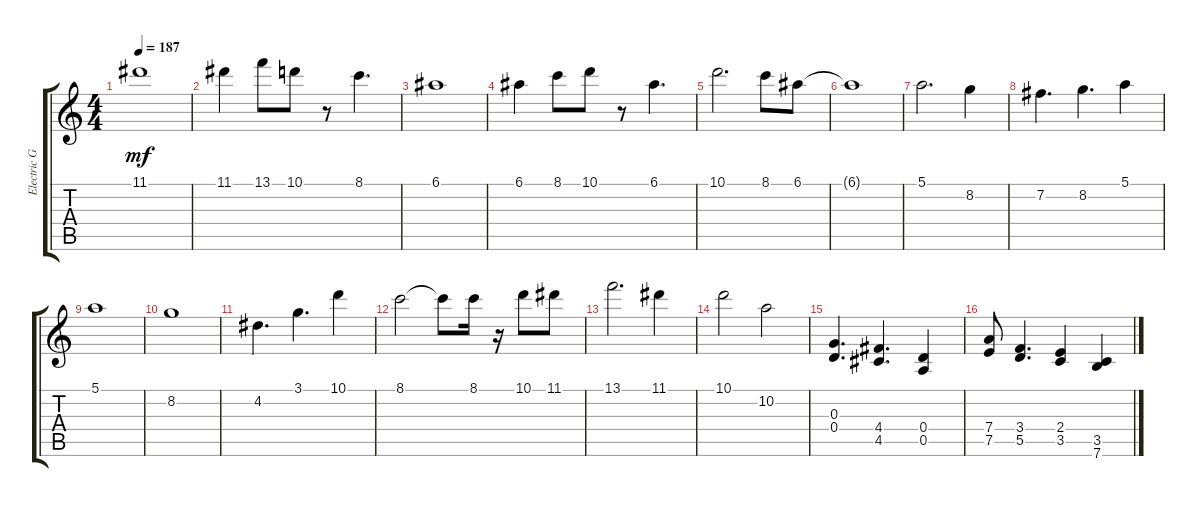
\track ("Electric Guitar" "Electric G") {instrument overdrivenguitar}
\staff {score tabs}
\tuning (E4 B3 G3 D3 A2 E2) {hide}
\ts (4 4)
\tempo 187
\clef g2
\ks c
11.1.1{dy mf} |
11.1.4 13.1.8 10.1.8 r.8 8.1.4{d} |
6.1.1 |
6.1.4 8.1.8 10.1.8 r.8 6.1.4{d} |
10.1.2{d} 8.1.8 6.1.8 |
6.1{t}.1 |
5.1.2{d} 8.2.4 |
7.2.4{d} 8.2.4{d} 5.1.4 |
5.1.1 |
8.2.1 |
4.2.4{d} 3.1.4{d} 10.1.4 |
8.1.2 8.1{t}.8 8.1.16 r.16 10.1.8 11.1.8 |
13.1.2{d} 11.1.4 |
10.1.2 10.2.2 |
(0.3 0.4).4{d} (4.4 4.5).4{d} (0.4 0.5).4 |
(7.4 7.5).8 (3.4 5.5).4{d} (2.4 3.5).4 (3.5 7.6).4
